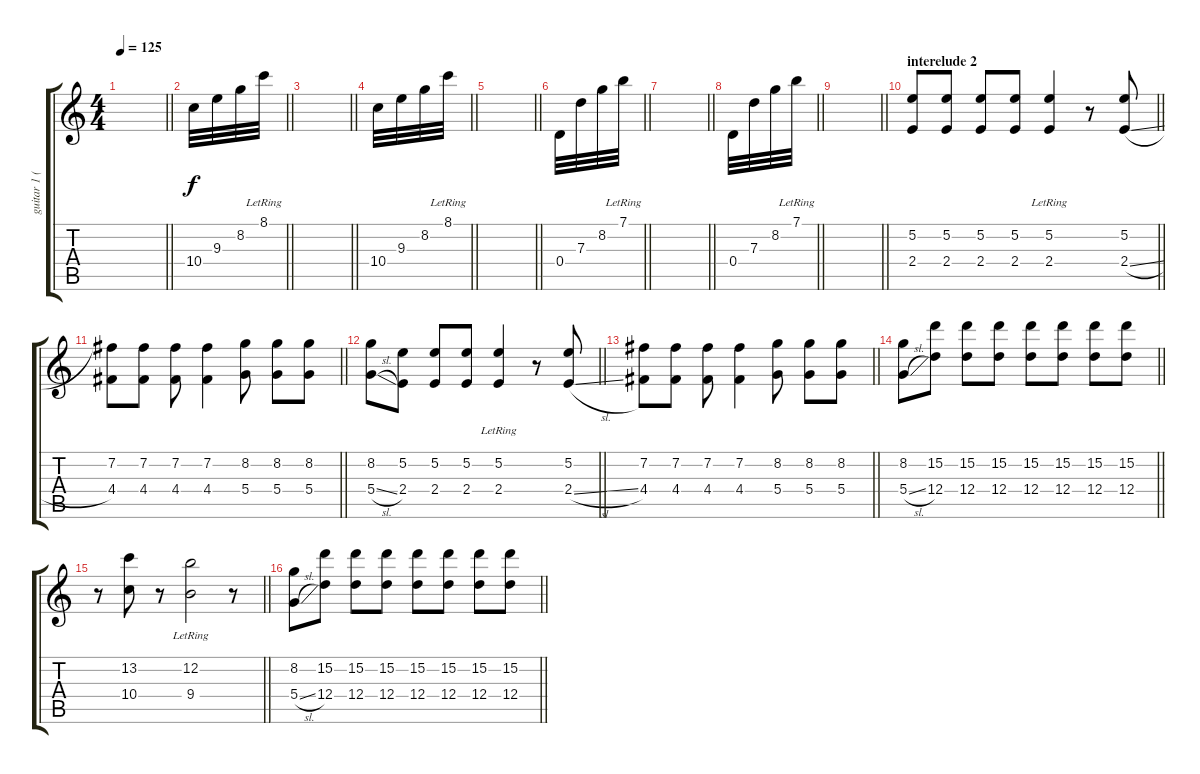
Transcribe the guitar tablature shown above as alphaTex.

\track ("guitar 1 (lukman)" "guitar 1 (") {instrument electricguitarclean}
\staff {score tabs}
\tuning (E4 B3 G3 D3 A2 E2) {hide}
\ts (4 4)
\tempo 125
\clef g2
\barLineRight lightlight
\ks c
|
\barLineRight lightlight
10.4.32 9.3.32 8.2.32 8.1{lr}.32 |
\barLineRight lightlight
|
\barLineRight lightlight
10.4.32 9.3.32 8.2.32 8.1{lr}.32 |
\barLineRight lightlight
|
\barLineRight lightlight
0.4.32 7.3.32 8.2.32 7.1{lr}.32 |
\barLineRight lightlight
|
\barLineRight lightlight
0.4.32 7.3.32 8.2.32 7.1{lr}.32 |
\barLineRight lightlight
|
\section ("" "interelude 2")
\barLineRight lightlight
(5.2 2.4).8 (5.2 2.4).8 (5.2 2.4).8 (5.2 2.4).8 (5.2 2.4{lr}).4 r.8 (5.2 2.4{sl}).8 |
\barLineRight lightlight
(7.2 4.4).8 (7.2 4.4).8 (7.2 4.4).8 (7.2 4.4).4 (8.2 5.4).8 (8.2 5.4).8 (8.2 5.4).8 |
\barLineRight lightlight
(8.2 5.4{sl}).8 (5.2 2.4).8 (5.2 2.4).8 (5.2 2.4).8 (5.2 2.4{lr}).4 r.8 (5.2 2.4{sl}).8 |
\barLineRight lightlight
(7.2 4.4).8 (7.2 4.4).8 (7.2 4.4).8 (7.2 4.4).4 (8.2 5.4).8 (8.2 5.4).8 (8.2 5.4).8 |
\barLineRight lightlight
(8.2 5.4{sl}).8 (15.2 12.4).8 (15.2 12.4).8 (15.2 12.4).8 (15.2 12.4).8 (15.2 12.4).8 (15.2 12.4).8 (15.2 12.4).8 |
\barLineRight lightlight
r.8 (13.2 10.4).8 r.8 (12.2{lr} 9.4).2 r.8 |
\barLineRight lightlight
(8.2 5.4{sl}).8 (15.2 12.4).8 (15.2 12.4).8 (15.2 12.4).8 (15.2 12.4).8 (15.2 12.4).8 (15.2 12.4).8 (15.2 12.4).8
